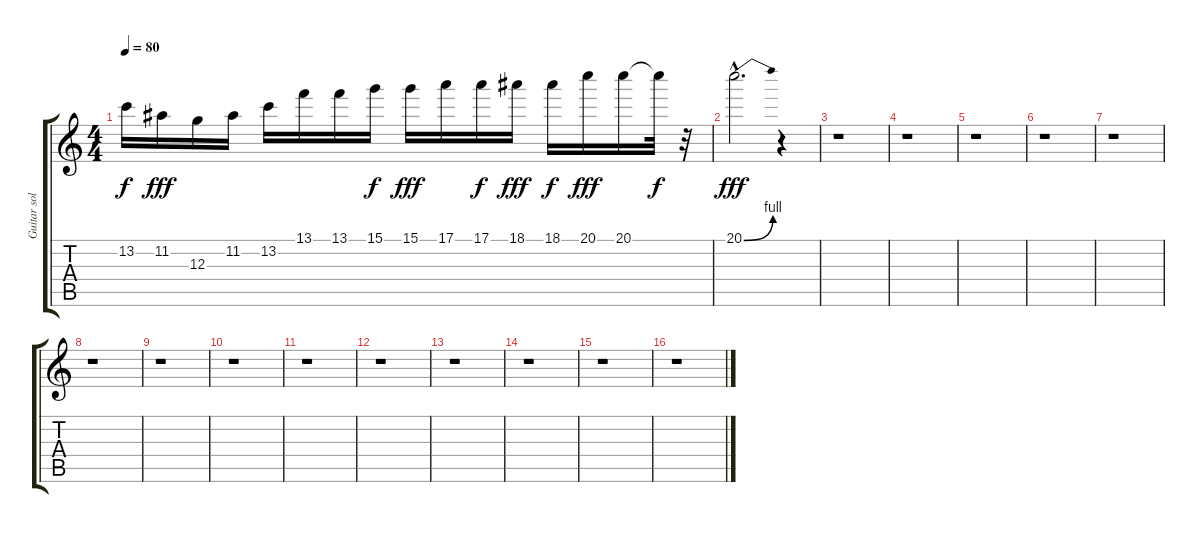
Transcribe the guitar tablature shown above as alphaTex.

\track ("Guitar solo" "Guitar sol") {instrument overdrivenguitar}
\staff {score tabs}
\tuning (E4 B3 G3 D3 A2 E2) {hide}
\ts (4 4)
\tempo 80
\clef g2
\ks c
13.2{t}.16{dy f} 11.2.16{dy fff} 12.3.16 11.2.16 13.2.16 13.1.16 13.1.16 15.1.16{dy f} 15.1.16{dy fff} 17.1.16 17.1.16{dy f} 18.1.16{dy fff} 18.1.16{dy f} 20.1.16{dy fff} 20.1.16 20.1{t}.32{dy f} r.32 |
20.1{be (bend 0 0 60 4) hac}.2{d dy fff} r.4 |
r.1 |
r.1 |
r.1 |
r.1 |
r.1 |
r.1 |
r.1 |
r.1 |
r.1 |
r.1 |
r.1 |
r.1 |
r.1 |
r.1
